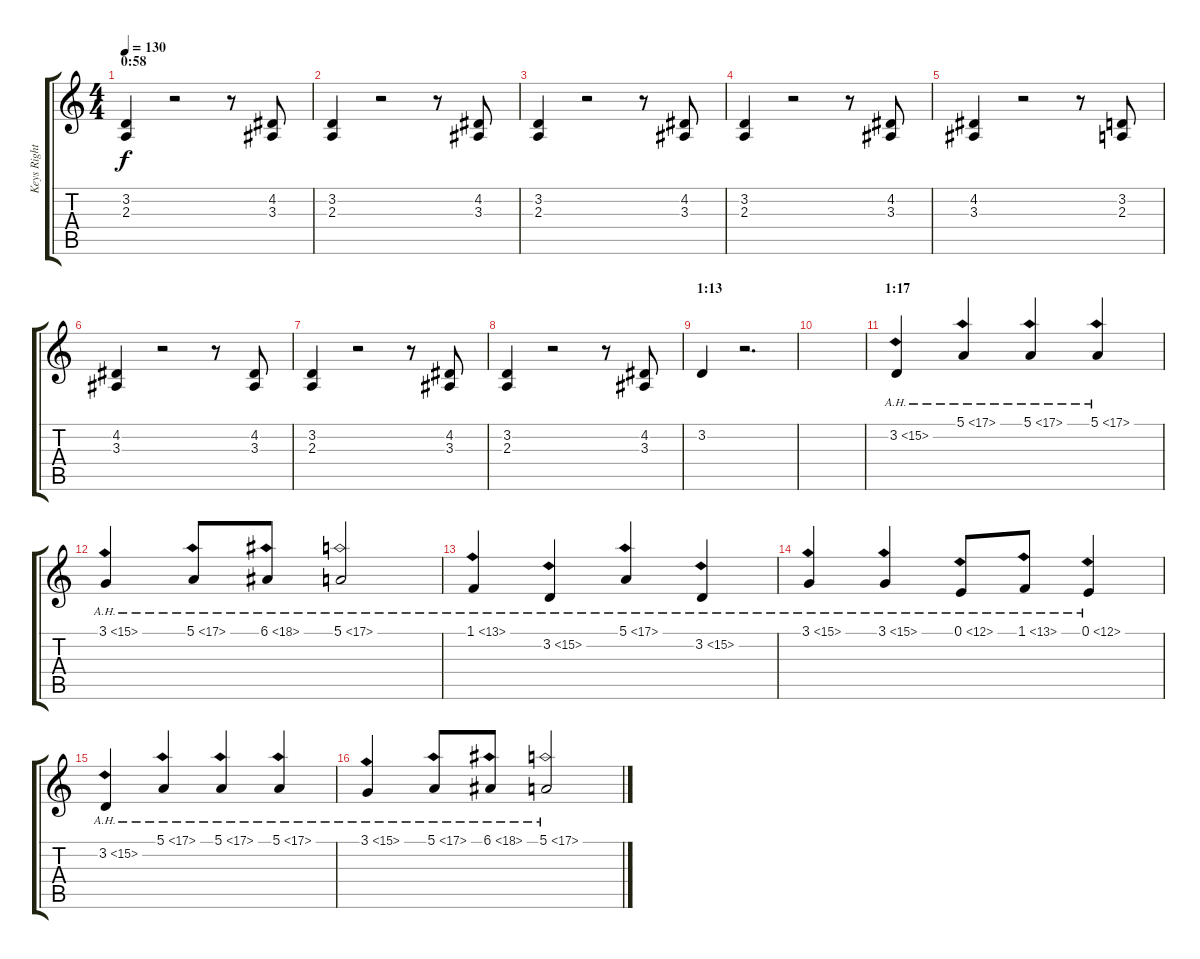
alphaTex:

\track ("Keys Right" "Keys Right") {instrument lead1square}
\staff {score tabs}
\tuning (E4 B3 G3 D3 A2 D2) {hide}
\ts (4 4)
\section ("" "0:58")
\tempo 130
\clef g2
\ks c
(3.2 2.3).4{dy f volume 8 balance 8 instrument orchestrahit} r.2 r.8 (4.2 3.3).8 |
(3.2 2.3).4{volume 8 balance 8 instrument orchestrahit} r.2 r.8 (4.2 3.3).8 |
(3.2 2.3).4{volume 8 balance 8 instrument orchestrahit} r.2 r.8 (4.2 3.3).8 |
(3.2 2.3).4{volume 8 balance 8 instrument orchestrahit} r.2 r.8 (4.2 3.3).8 |
(4.2 3.3).4{volume 8 balance 8 instrument orchestrahit} r.2 r.8 (3.2 2.3).8 |
(4.2 3.3).4{volume 8 balance 8 instrument orchestrahit} r.2 r.8 (4.2 3.3).8 |
(3.2 2.3).4{volume 8 balance 8 instrument orchestrahit} r.2 r.8 (4.2 3.3).8 |
(3.2 2.3).4{volume 8 balance 8 instrument orchestrahit} r.2 r.8 (4.2 3.3).8 |
\section ("" "1:13")
3.2.4 r.2{d} |
|
\section ("" "1:17")
3.2{ah 12}.4{volume 11 instrument lead1square} 5.1{ah 12}.4 5.1{ah 12}.4 5.1{ah 12}.4 |
3.1{ah 12}.4{volume 11 instrument lead1square} 5.1{ah 12}.8 6.1{ah 12}.8 5.1{ah 12}.2 |
1.1{ah 12}.4{volume 11 instrument lead1square} 3.2{ah 12}.4 5.1{ah 12}.4 3.2{ah 12}.4 |
3.1{ah 12}.4{volume 11 instrument lead1square} 3.1{ah 12}.4 0.1{ah 12}.8 1.1{ah 12}.8 0.1{ah 12}.4 |
3.2{ah 12}.4{volume 11 instrument lead1square} 5.1{ah 12}.4 5.1{ah 12}.4 5.1{ah 12}.4 |
3.1{ah 12}.4{volume 11 instrument lead1square} 5.1{ah 12}.8 6.1{ah 12}.8 5.1{ah 12}.2
